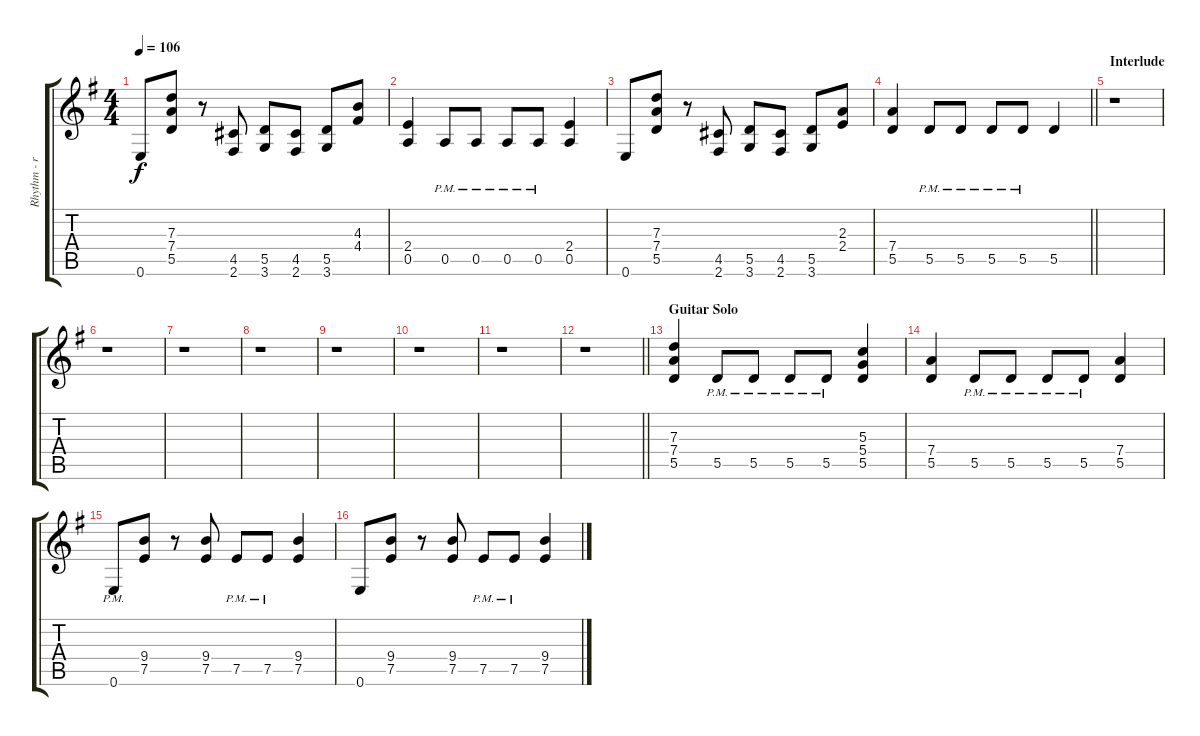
\track ("Rhythm - right" "Rhythm - r") {instrument distortionguitar}
\staff {score tabs}
\tuning (E4 B3 G3 D3 A2 E2) {hide}
\ts (4 4)
\tempo 106
\clef g2
\ks g
0.6.8{dy f} (7.3 7.4 5.5).8 r.8 (4.5 2.6).8 (5.5 3.6).8 (4.5 2.6).8 (5.5 3.6).8 (4.3 4.4).8 |
(2.4 0.5).4 0.5{pm}.8 0.5{pm}.8 0.5{pm}.8 0.5{pm}.8 (2.4 0.5).4 |
0.6.8 (7.3 7.4 5.5).8 r.8 (4.5 2.6).8 (5.5 3.6).8 (4.5 2.6).8 (5.5 3.6).8 (2.3 2.4).8 |
\barLineRight lightlight
(7.4 5.5).4 5.5{pm}.8 5.5{pm}.8 5.5{pm}.8 5.5{pm}.8 5.5.4 |
\section ("" "Interlude")
r.1 |
r.1 |
r.1 |
r.1 |
r.1 |
r.1 |
r.1 |
\barLineRight lightlight
r.1 |
\section ("" "Guitar Solo")
(7.3 7.4 5.5).4{volume 6} 5.5{pm}.8 5.5{pm}.8 5.5{pm}.8 5.5{pm}.8 (5.3 5.4 5.5).4 |
(7.4 5.5).4 5.5{pm}.8 5.5{pm}.8 5.5{pm}.8 5.5{pm}.8 (7.4 5.5).4 |
0.6{pm}.8 (9.4 7.5).8 r.8 (9.4 7.5).8 7.5{pm}.8 7.5{pm}.8 (9.4 7.5).4 |
0.6.8 (9.4 7.5).8 r.8 (9.4 7.5).8 7.5{pm}.8 7.5{pm}.8 (9.4 7.5).4
